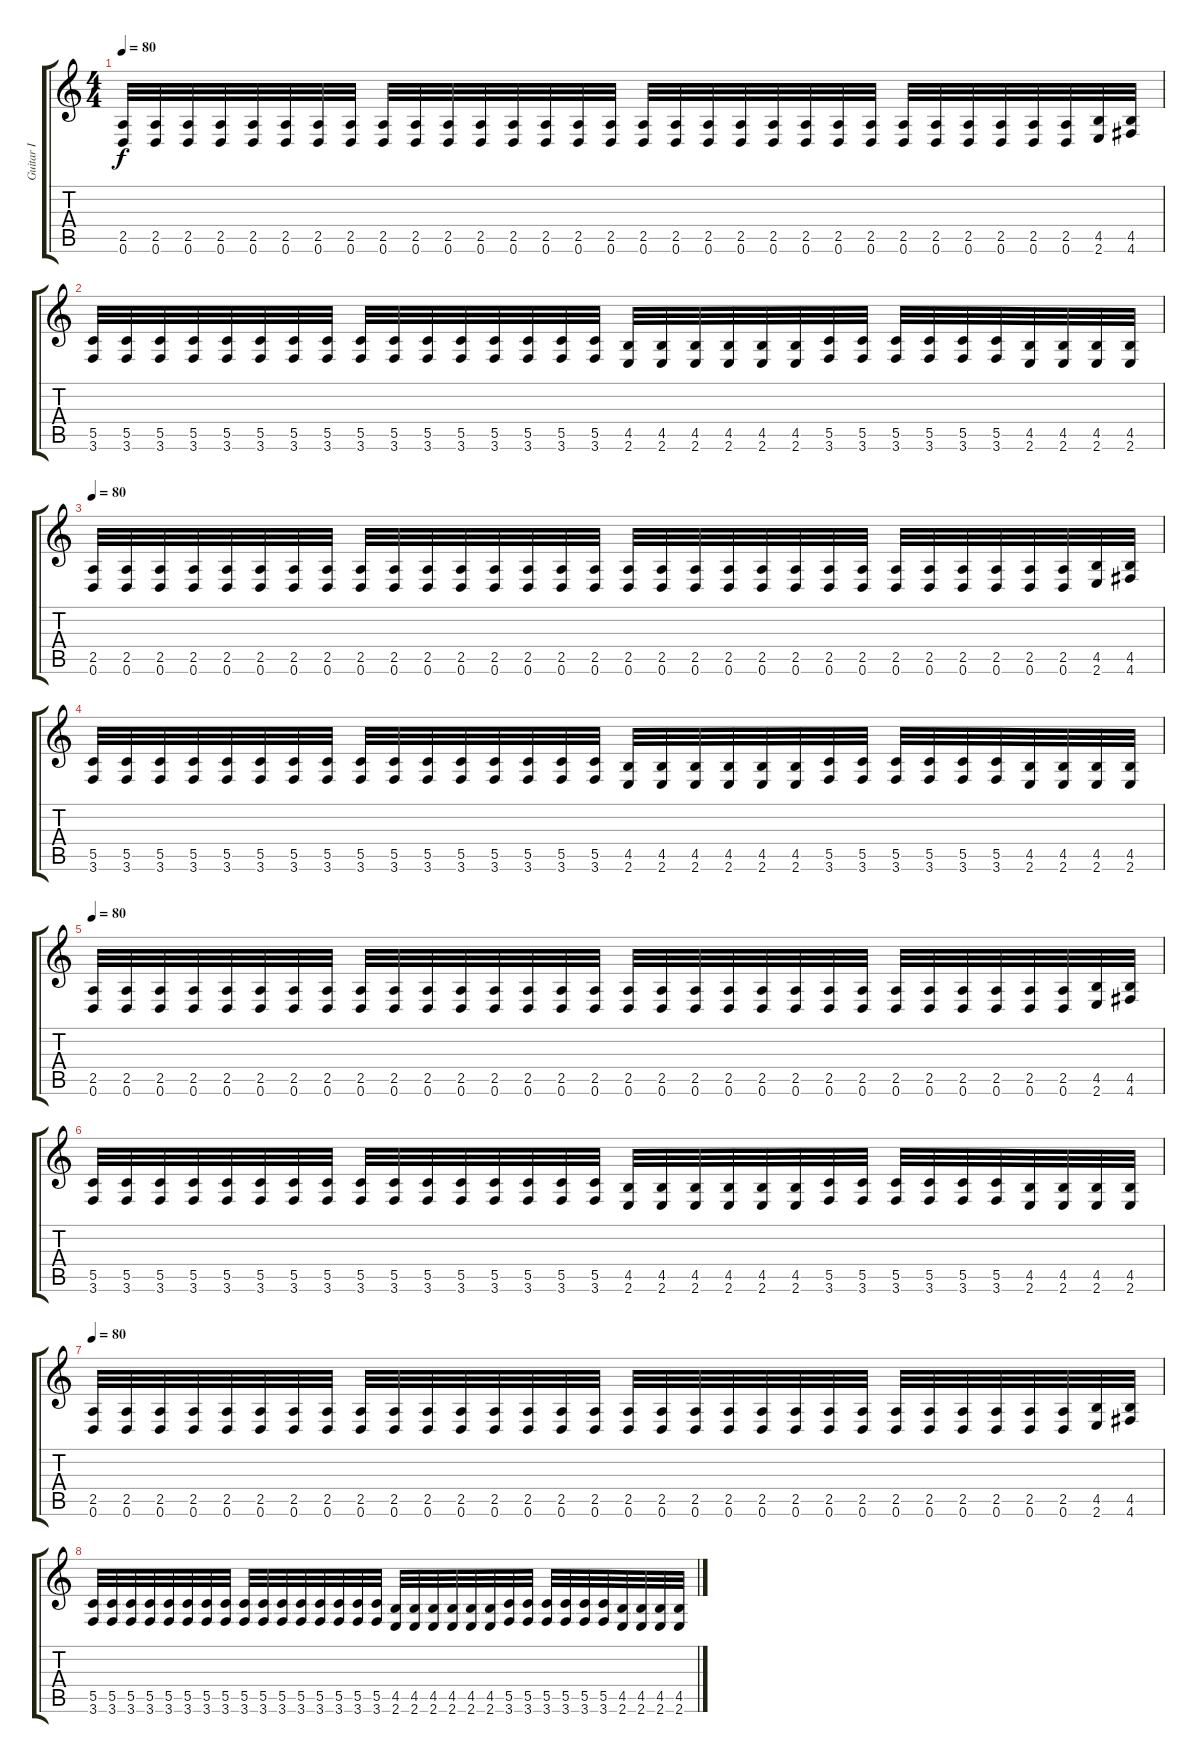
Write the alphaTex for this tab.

\track ("Guitar I" "Guitar I") {instrument distortionguitar}
\staff {score tabs}
\tuning (D4 A3 F3 C3 G2 D2) {hide}
\ts (4 4)
\tempo 80
\clef g2
\ks c
(2.5 0.6).32{dy f} (2.5 0.6).32 (2.5 0.6).32 (2.5 0.6).32 (2.5 0.6).32 (2.5 0.6).32 (2.5 0.6).32 (2.5 0.6).32 (2.5 0.6).32 (2.5 0.6).32 (2.5 0.6).32 (2.5 0.6).32 (2.5 0.6).32 (2.5 0.6).32 (2.5 0.6).32 (2.5 0.6).32 (2.5 0.6).32 (2.5 0.6).32 (2.5 0.6).32 (2.5 0.6).32 (2.5 0.6).32 (2.5 0.6).32 (2.5 0.6).32 (2.5 0.6).32 (2.5 0.6).32 (2.5 0.6).32 (2.5 0.6).32 (2.5 0.6).32 (2.5 0.6).32 (2.5 0.6).32 (4.5 2.6).32 (4.5 4.6).32 |
(5.5 3.6).32 (5.5 3.6).32 (5.5 3.6).32 (5.5 3.6).32 (5.5 3.6).32 (5.5 3.6).32 (5.5 3.6).32 (5.5 3.6).32 (5.5 3.6).32 (5.5 3.6).32 (5.5 3.6).32 (5.5 3.6).32 (5.5 3.6).32 (5.5 3.6).32 (5.5 3.6).32 (5.5 3.6).32 (4.5 2.6).32 (4.5 2.6).32 (4.5 2.6).32 (4.5 2.6).32 (4.5 2.6).32 (4.5 2.6).32 (5.5 3.6).32 (5.5 3.6).32 (5.5 3.6).32 (5.5 3.6).32 (5.5 3.6).32 (5.5 3.6).32 (4.5 2.6).32 (4.5 2.6).32 (4.5 2.6).32 (4.5 2.6).32 |
\tempo 80
(2.5 0.6).32 (2.5 0.6).32 (2.5 0.6).32 (2.5 0.6).32 (2.5 0.6).32 (2.5 0.6).32 (2.5 0.6).32 (2.5 0.6).32 (2.5 0.6).32 (2.5 0.6).32 (2.5 0.6).32 (2.5 0.6).32 (2.5 0.6).32 (2.5 0.6).32 (2.5 0.6).32 (2.5 0.6).32 (2.5 0.6).32 (2.5 0.6).32 (2.5 0.6).32 (2.5 0.6).32 (2.5 0.6).32 (2.5 0.6).32 (2.5 0.6).32 (2.5 0.6).32 (2.5 0.6).32 (2.5 0.6).32 (2.5 0.6).32 (2.5 0.6).32 (2.5 0.6).32 (2.5 0.6).32 (4.5 2.6).32 (4.5 4.6).32 |
(5.5 3.6).32 (5.5 3.6).32 (5.5 3.6).32 (5.5 3.6).32 (5.5 3.6).32 (5.5 3.6).32 (5.5 3.6).32 (5.5 3.6).32 (5.5 3.6).32 (5.5 3.6).32 (5.5 3.6).32 (5.5 3.6).32 (5.5 3.6).32 (5.5 3.6).32 (5.5 3.6).32 (5.5 3.6).32 (4.5 2.6).32 (4.5 2.6).32 (4.5 2.6).32 (4.5 2.6).32 (4.5 2.6).32 (4.5 2.6).32 (5.5 3.6).32 (5.5 3.6).32 (5.5 3.6).32 (5.5 3.6).32 (5.5 3.6).32 (5.5 3.6).32 (4.5 2.6).32 (4.5 2.6).32 (4.5 2.6).32 (4.5 2.6).32 |
\tempo 80
(2.5 0.6).32 (2.5 0.6).32 (2.5 0.6).32 (2.5 0.6).32 (2.5 0.6).32 (2.5 0.6).32 (2.5 0.6).32 (2.5 0.6).32 (2.5 0.6).32 (2.5 0.6).32 (2.5 0.6).32 (2.5 0.6).32 (2.5 0.6).32 (2.5 0.6).32 (2.5 0.6).32 (2.5 0.6).32 (2.5 0.6).32 (2.5 0.6).32 (2.5 0.6).32 (2.5 0.6).32 (2.5 0.6).32 (2.5 0.6).32 (2.5 0.6).32 (2.5 0.6).32 (2.5 0.6).32 (2.5 0.6).32 (2.5 0.6).32 (2.5 0.6).32 (2.5 0.6).32 (2.5 0.6).32 (4.5 2.6).32 (4.5 4.6).32 |
(5.5 3.6).32 (5.5 3.6).32 (5.5 3.6).32 (5.5 3.6).32 (5.5 3.6).32 (5.5 3.6).32 (5.5 3.6).32 (5.5 3.6).32 (5.5 3.6).32 (5.5 3.6).32 (5.5 3.6).32 (5.5 3.6).32 (5.5 3.6).32 (5.5 3.6).32 (5.5 3.6).32 (5.5 3.6).32 (4.5 2.6).32 (4.5 2.6).32 (4.5 2.6).32 (4.5 2.6).32 (4.5 2.6).32 (4.5 2.6).32 (5.5 3.6).32 (5.5 3.6).32 (5.5 3.6).32 (5.5 3.6).32 (5.5 3.6).32 (5.5 3.6).32 (4.5 2.6).32 (4.5 2.6).32 (4.5 2.6).32 (4.5 2.6).32 |
\tempo 80
(2.5 0.6).32 (2.5 0.6).32 (2.5 0.6).32 (2.5 0.6).32 (2.5 0.6).32 (2.5 0.6).32 (2.5 0.6).32 (2.5 0.6).32 (2.5 0.6).32 (2.5 0.6).32 (2.5 0.6).32 (2.5 0.6).32 (2.5 0.6).32 (2.5 0.6).32 (2.5 0.6).32 (2.5 0.6).32 (2.5 0.6).32 (2.5 0.6).32 (2.5 0.6).32 (2.5 0.6).32 (2.5 0.6).32 (2.5 0.6).32 (2.5 0.6).32 (2.5 0.6).32 (2.5 0.6).32 (2.5 0.6).32 (2.5 0.6).32 (2.5 0.6).32 (2.5 0.6).32 (2.5 0.6).32 (4.5 2.6).32 (4.5 4.6).32 |
(5.5 3.6).32 (5.5 3.6).32 (5.5 3.6).32 (5.5 3.6).32 (5.5 3.6).32 (5.5 3.6).32 (5.5 3.6).32 (5.5 3.6).32 (5.5 3.6).32 (5.5 3.6).32 (5.5 3.6).32 (5.5 3.6).32 (5.5 3.6).32 (5.5 3.6).32 (5.5 3.6).32 (5.5 3.6).32 (4.5 2.6).32 (4.5 2.6).32 (4.5 2.6).32 (4.5 2.6).32 (4.5 2.6).32 (4.5 2.6).32 (5.5 3.6).32 (5.5 3.6).32 (5.5 3.6).32 (5.5 3.6).32 (5.5 3.6).32 (5.5 3.6).32 (4.5 2.6).32 (4.5 2.6).32 (4.5 2.6).32 (4.5 2.6).32
